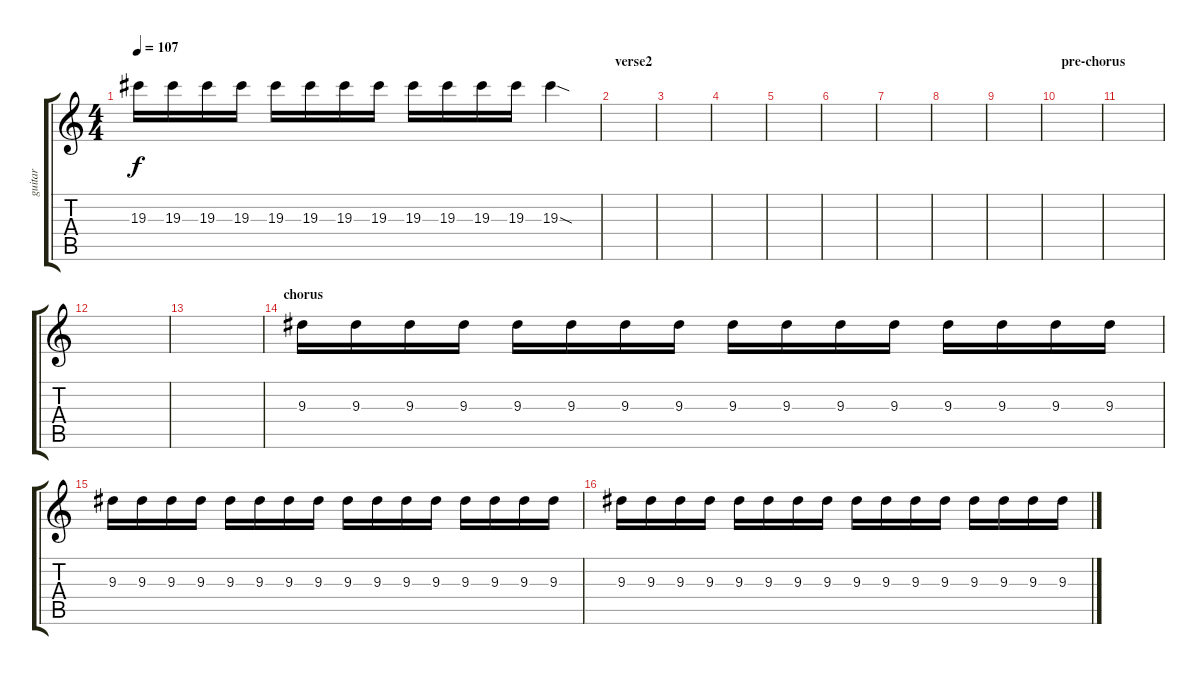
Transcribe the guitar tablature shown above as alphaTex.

\track ("guitar" "guitar") {instrument distortionguitar}
\staff {score tabs}
\tuning (Eb4 Bb3 Gb3 Db3 Ab2 Db2) {hide}
\ts (4 4)
\tempo 107
\clef g2
\ks c
19.3.16{dy f} 19.3.16 19.3.16 19.3.16 19.3.16 19.3.16 19.3.16 19.3.16 19.3.16 19.3.16 19.3.16 19.3.16 19.3{sod}.4 |
\section ("" "verse2")
|
|
|
|
|
|
|
|
\section ("" "pre-chorus")
|
|
|
|
\section ("" "chorus")
9.3.16 9.3.16 9.3.16 9.3.16 9.3.16 9.3.16 9.3.16 9.3.16 9.3.16 9.3.16 9.3.16 9.3.16 9.3.16 9.3.16 9.3.16 9.3.16 |
9.3.16 9.3.16 9.3.16 9.3.16 9.3.16 9.3.16 9.3.16 9.3.16 9.3.16 9.3.16 9.3.16 9.3.16 9.3.16 9.3.16 9.3.16 9.3.16 |
9.3.16 9.3.16 9.3.16 9.3.16 9.3.16 9.3.16 9.3.16 9.3.16 9.3.16 9.3.16 9.3.16 9.3.16 9.3.16 9.3.16 9.3.16 9.3.16
